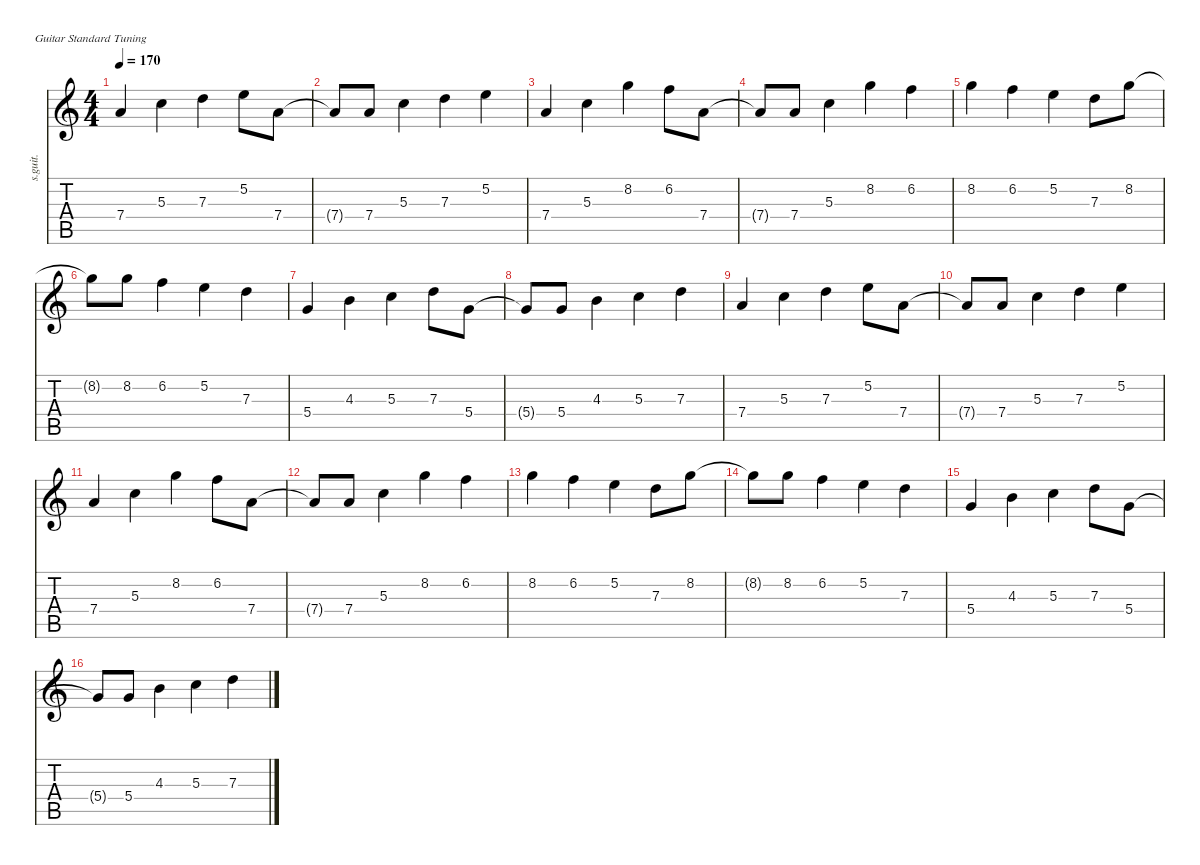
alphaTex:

\defaultSystemsLayout 4
\hideDynamics
\bracketExtendMode nobrackets
\track ("Solo Guitar" "s.guit.") {instrument distortionguitar}
\staff {score tabs}
\tuning (E4 B3 G3 D3 A2 E2)
\ts (4 4)
\tempo 170
\clef g2
\ks c
7.4.4{lyrics (0 "") lyrics (1 "") lyrics (2 "") lyrics (3 "") lyrics (4 "") dy f} 5.3.4{lyrics (0 "") lyrics (1 "") lyrics (2 "") lyrics (3 "") lyrics (4 "")} 7.3.4{lyrics (0 "") lyrics (1 "") lyrics (2 "") lyrics (3 "") lyrics (4 "")} 5.2.8{lyrics (0 "") lyrics (1 "") lyrics (2 "") lyrics (3 "") lyrics (4 "")} 7.4.8{lyrics (0 "") lyrics (1 "") lyrics (2 "") lyrics (3 "") lyrics (4 "")} |
7.4{t}.8{lyrics (0 "") lyrics (1 "") lyrics (2 "") lyrics (3 "") lyrics (4 "")} 7.4.8{lyrics (0 "") lyrics (1 "") lyrics (2 "") lyrics (3 "") lyrics (4 "")} 5.3.4{lyrics (0 "") lyrics (1 "") lyrics (2 "") lyrics (3 "") lyrics (4 "")} 7.3.4{lyrics (0 "") lyrics (1 "") lyrics (2 "") lyrics (3 "") lyrics (4 "")} 5.2.4{lyrics (0 "") lyrics (1 "") lyrics (2 "") lyrics (3 "") lyrics (4 "")} |
7.4.4{lyrics (0 "") lyrics (1 "") lyrics (2 "") lyrics (3 "") lyrics (4 "")} 5.3.4{lyrics (0 "") lyrics (1 "") lyrics (2 "") lyrics (3 "") lyrics (4 "")} 8.2.4{lyrics (0 "") lyrics (1 "") lyrics (2 "") lyrics (3 "") lyrics (4 "")} 6.2.8{lyrics (0 "") lyrics (1 "") lyrics (2 "") lyrics (3 "") lyrics (4 "")} 7.4.8{lyrics (0 "") lyrics (1 "") lyrics (2 "") lyrics (3 "") lyrics (4 "")} |
7.4{t}.8{lyrics (0 "") lyrics (1 "") lyrics (2 "") lyrics (3 "") lyrics (4 "")} 7.4.8{lyrics (0 "") lyrics (1 "") lyrics (2 "") lyrics (3 "") lyrics (4 "")} 5.3.4{lyrics (0 "") lyrics (1 "") lyrics (2 "") lyrics (3 "") lyrics (4 "")} 8.2.4{lyrics (0 "") lyrics (1 "") lyrics (2 "") lyrics (3 "") lyrics (4 "")} 6.2.4{lyrics (0 "") lyrics (1 "") lyrics (2 "") lyrics (3 "") lyrics (4 "")} |
8.2.4{lyrics (0 "") lyrics (1 "") lyrics (2 "") lyrics (3 "") lyrics (4 "")} 6.2.4{lyrics (0 "") lyrics (1 "") lyrics (2 "") lyrics (3 "") lyrics (4 "")} 5.2.4{lyrics (0 "") lyrics (1 "") lyrics (2 "") lyrics (3 "") lyrics (4 "")} 7.3.8{lyrics (0 "") lyrics (1 "") lyrics (2 "") lyrics (3 "") lyrics (4 "")} 8.2.8{lyrics (0 "") lyrics (1 "") lyrics (2 "") lyrics (3 "") lyrics (4 "")} |
8.2{t}.8{lyrics (0 "") lyrics (1 "") lyrics (2 "") lyrics (3 "") lyrics (4 "")} 8.2.8{lyrics (0 "") lyrics (1 "") lyrics (2 "") lyrics (3 "") lyrics (4 "")} 6.2.4{lyrics (0 "") lyrics (1 "") lyrics (2 "") lyrics (3 "") lyrics (4 "")} 5.2.4{lyrics (0 "") lyrics (1 "") lyrics (2 "") lyrics (3 "") lyrics (4 "")} 7.3.4{lyrics (0 "") lyrics (1 "") lyrics (2 "") lyrics (3 "") lyrics (4 "")} |
5.4.4{lyrics (0 "") lyrics (1 "") lyrics (2 "") lyrics (3 "") lyrics (4 "")} 4.3.4{lyrics (0 "") lyrics (1 "") lyrics (2 "") lyrics (3 "") lyrics (4 "")} 5.3.4{lyrics (0 "") lyrics (1 "") lyrics (2 "") lyrics (3 "") lyrics (4 "")} 7.3.8{lyrics (0 "") lyrics (1 "") lyrics (2 "") lyrics (3 "") lyrics (4 "")} 5.4.8{lyrics (0 "") lyrics (1 "") lyrics (2 "") lyrics (3 "") lyrics (4 "")} |
5.4{t}.8{lyrics (0 "") lyrics (1 "") lyrics (2 "") lyrics (3 "") lyrics (4 "")} 5.4.8{lyrics (0 "") lyrics (1 "") lyrics (2 "") lyrics (3 "") lyrics (4 "")} 4.3.4{lyrics (0 "") lyrics (1 "") lyrics (2 "") lyrics (3 "") lyrics (4 "")} 5.3.4{lyrics (0 "") lyrics (1 "") lyrics (2 "") lyrics (3 "") lyrics (4 "")} 7.3.4{lyrics (0 "") lyrics (1 "") lyrics (2 "") lyrics (3 "") lyrics (4 "")} |
7.4.4{lyrics (0 "") lyrics (1 "") lyrics (2 "") lyrics (3 "") lyrics (4 "")} 5.3.4{lyrics (0 "") lyrics (1 "") lyrics (2 "") lyrics (3 "") lyrics (4 "")} 7.3.4{lyrics (0 "") lyrics (1 "") lyrics (2 "") lyrics (3 "") lyrics (4 "")} 5.2.8{lyrics (0 "") lyrics (1 "") lyrics (2 "") lyrics (3 "") lyrics (4 "")} 7.4.8{lyrics (0 "") lyrics (1 "") lyrics (2 "") lyrics (3 "") lyrics (4 "")} |
7.4{t}.8{lyrics (0 "") lyrics (1 "") lyrics (2 "") lyrics (3 "") lyrics (4 "")} 7.4.8{lyrics (0 "") lyrics (1 "") lyrics (2 "") lyrics (3 "") lyrics (4 "")} 5.3.4{lyrics (0 "") lyrics (1 "") lyrics (2 "") lyrics (3 "") lyrics (4 "")} 7.3.4{lyrics (0 "") lyrics (1 "") lyrics (2 "") lyrics (3 "") lyrics (4 "")} 5.2.4{lyrics (0 "") lyrics (1 "") lyrics (2 "") lyrics (3 "") lyrics (4 "")} |
7.4.4{lyrics (0 "") lyrics (1 "") lyrics (2 "") lyrics (3 "") lyrics (4 "")} 5.3.4{lyrics (0 "") lyrics (1 "") lyrics (2 "") lyrics (3 "") lyrics (4 "")} 8.2.4{lyrics (0 "") lyrics (1 "") lyrics (2 "") lyrics (3 "") lyrics (4 "")} 6.2.8{lyrics (0 "") lyrics (1 "") lyrics (2 "") lyrics (3 "") lyrics (4 "")} 7.4.8{lyrics (0 "") lyrics (1 "") lyrics (2 "") lyrics (3 "") lyrics (4 "")} |
7.4{t}.8{lyrics (0 "") lyrics (1 "") lyrics (2 "") lyrics (3 "") lyrics (4 "")} 7.4.8{lyrics (0 "") lyrics (1 "") lyrics (2 "") lyrics (3 "") lyrics (4 "")} 5.3.4{lyrics (0 "") lyrics (1 "") lyrics (2 "") lyrics (3 "") lyrics (4 "")} 8.2.4{lyrics (0 "") lyrics (1 "") lyrics (2 "") lyrics (3 "") lyrics (4 "")} 6.2.4{lyrics (0 "") lyrics (1 "") lyrics (2 "") lyrics (3 "") lyrics (4 "")} |
8.2.4{lyrics (0 "") lyrics (1 "") lyrics (2 "") lyrics (3 "") lyrics (4 "")} 6.2.4{lyrics (0 "") lyrics (1 "") lyrics (2 "") lyrics (3 "") lyrics (4 "")} 5.2.4{lyrics (0 "") lyrics (1 "") lyrics (2 "") lyrics (3 "") lyrics (4 "")} 7.3.8{lyrics (0 "") lyrics (1 "") lyrics (2 "") lyrics (3 "") lyrics (4 "")} 8.2.8{lyrics (0 "") lyrics (1 "") lyrics (2 "") lyrics (3 "") lyrics (4 "")} |
8.2{t}.8{lyrics (0 "") lyrics (1 "") lyrics (2 "") lyrics (3 "") lyrics (4 "")} 8.2.8{lyrics (0 "") lyrics (1 "") lyrics (2 "") lyrics (3 "") lyrics (4 "")} 6.2.4{lyrics (0 "") lyrics (1 "") lyrics (2 "") lyrics (3 "") lyrics (4 "")} 5.2.4{lyrics (0 "") lyrics (1 "") lyrics (2 "") lyrics (3 "") lyrics (4 "")} 7.3.4{lyrics (0 "") lyrics (1 "") lyrics (2 "") lyrics (3 "") lyrics (4 "")} |
5.4.4{lyrics (0 "") lyrics (1 "") lyrics (2 "") lyrics (3 "") lyrics (4 "")} 4.3.4{lyrics (0 "") lyrics (1 "") lyrics (2 "") lyrics (3 "") lyrics (4 "")} 5.3.4{lyrics (0 "") lyrics (1 "") lyrics (2 "") lyrics (3 "") lyrics (4 "")} 7.3.8{lyrics (0 "") lyrics (1 "") lyrics (2 "") lyrics (3 "") lyrics (4 "")} 5.4.8{lyrics (0 "") lyrics (1 "") lyrics (2 "") lyrics (3 "") lyrics (4 "")} |
5.4{t}.8{lyrics (0 "") lyrics (1 "") lyrics (2 "") lyrics (3 "") lyrics (4 "")} 5.4.8{lyrics (0 "") lyrics (1 "") lyrics (2 "") lyrics (3 "") lyrics (4 "")} 4.3.4{lyrics (0 "") lyrics (1 "") lyrics (2 "") lyrics (3 "") lyrics (4 "")} 5.3.4{lyrics (0 "") lyrics (1 "") lyrics (2 "") lyrics (3 "") lyrics (4 "")} 7.3.4{lyrics (0 "") lyrics (1 "") lyrics (2 "") lyrics (3 "") lyrics (4 "")}
